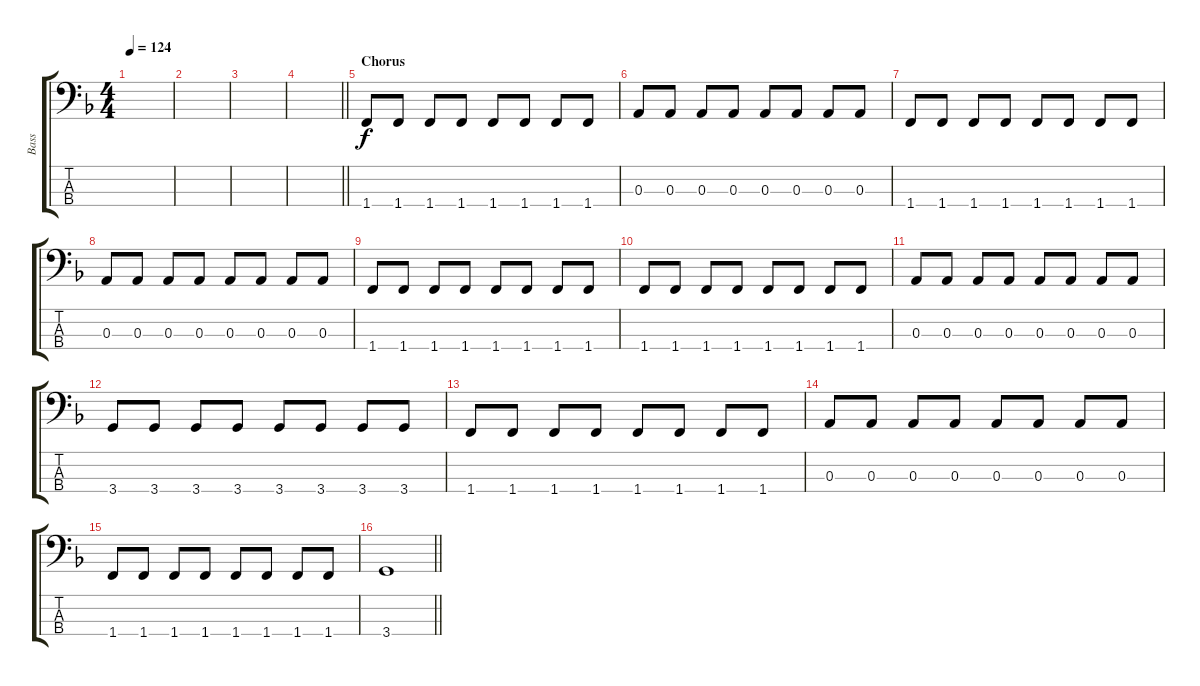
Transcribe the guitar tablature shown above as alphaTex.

\track ("Bass" "Bass") {instrument electricbassfinger}
\staff {score tabs}
\tuning (G2 D2 A1 E1) {hide}
\ts (4 4)
\tempo 124
\clef f4
\ks f
|
|
|
\barLineRight lightlight
|
\section ("" "Chorus")
1.4.8 1.4.8 1.4.8 1.4.8 1.4.8 1.4.8 1.4.8 1.4.8 |
0.3.8 0.3.8 0.3.8 0.3.8 0.3.8 0.3.8 0.3.8 0.3.8 |
1.4.8 1.4.8 1.4.8 1.4.8 1.4.8 1.4.8 1.4.8 1.4.8 |
0.3.8 0.3.8 0.3.8 0.3.8 0.3.8 0.3.8 0.3.8 0.3.8 |
1.4.8 1.4.8 1.4.8 1.4.8 1.4.8 1.4.8 1.4.8 1.4.8 |
1.4.8 1.4.8 1.4.8 1.4.8 1.4.8 1.4.8 1.4.8 1.4.8 |
0.3.8 0.3.8 0.3.8 0.3.8 0.3.8 0.3.8 0.3.8 0.3.8 |
3.4.8 3.4.8 3.4.8 3.4.8 3.4.8 3.4.8 3.4.8 3.4.8 |
1.4.8 1.4.8 1.4.8 1.4.8 1.4.8 1.4.8 1.4.8 1.4.8 |
0.3.8 0.3.8 0.3.8 0.3.8 0.3.8 0.3.8 0.3.8 0.3.8 |
1.4.8 1.4.8 1.4.8 1.4.8 1.4.8 1.4.8 1.4.8 1.4.8 |
\barLineRight lightlight
3.4.1
